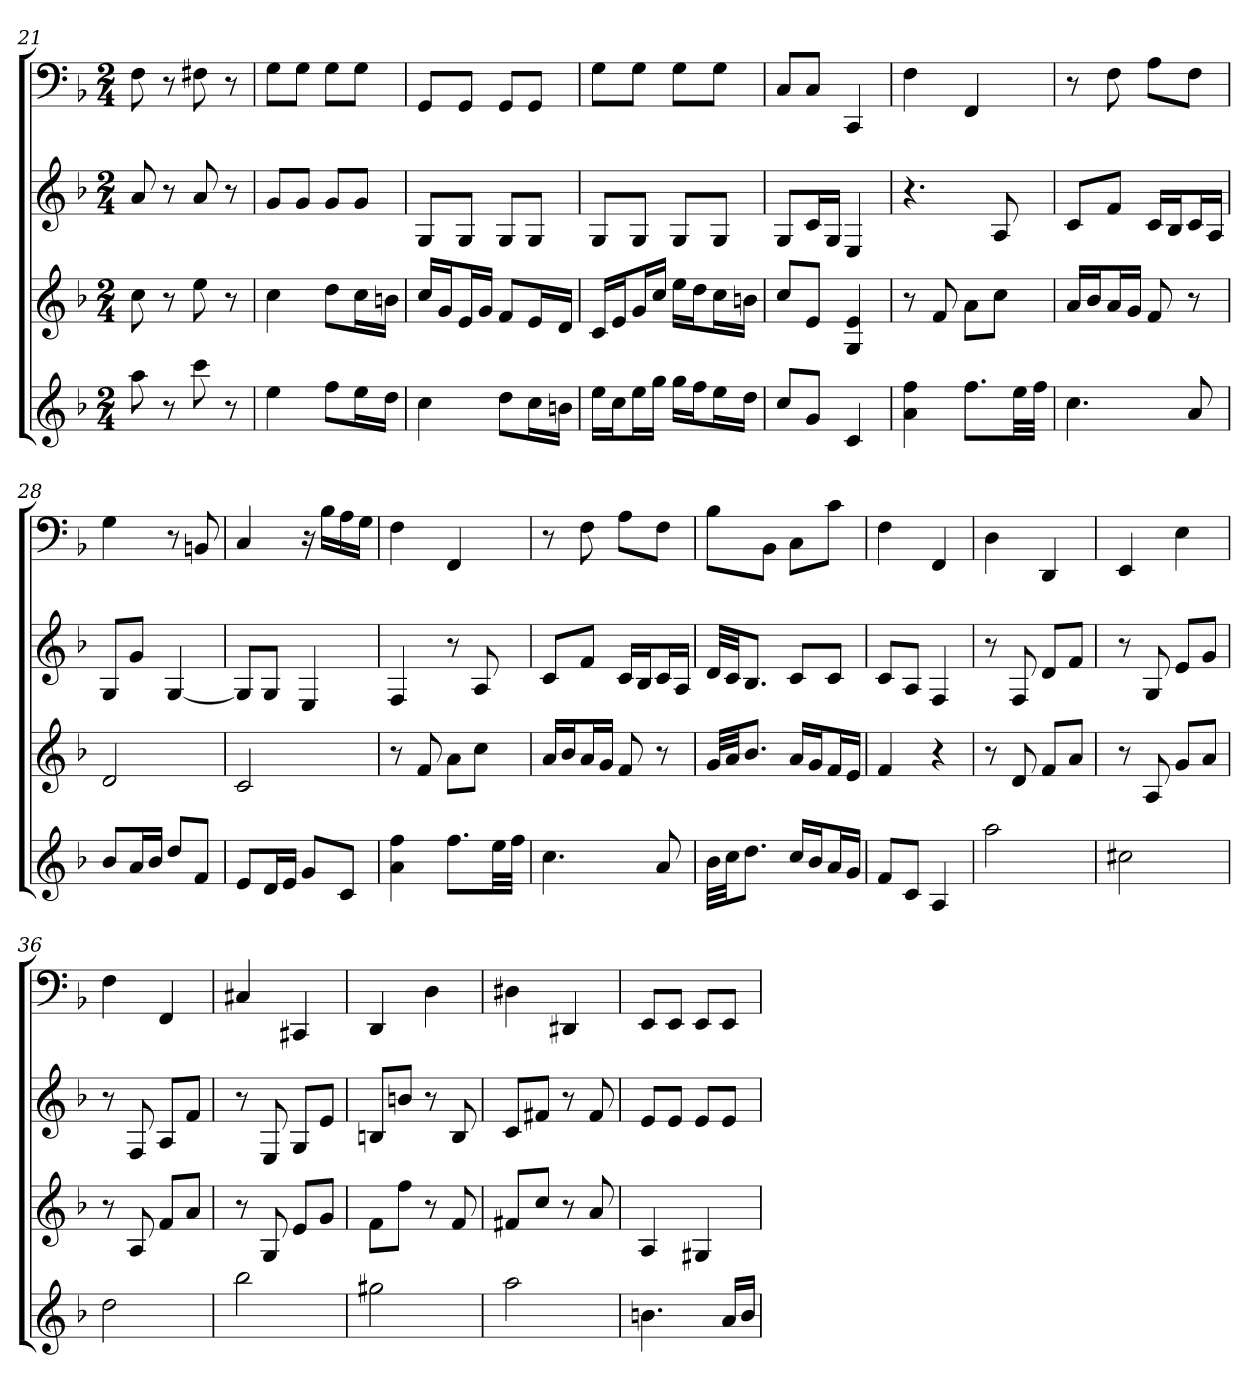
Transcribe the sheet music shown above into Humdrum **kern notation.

**kern	**kern	**kern	**kern
*part4	*part3	*part2	*part1
*staff4	*staff3	*staff2	*staff1
*k[b-]	*k[b-]	*k[b-]	*k[b-]
*F:	*F:	*F:	*F:
*M2/4	*M2/4	*M2/4	*M2/4
=21	=21	=21	=21
8aa	8cc	8a	8F
8r	8r	8r	8r
8ccc	8ee	8a	8F#X
8r	8r	8r	8r
=22	=22	=22	=22
4ee	4cc	8gL	8GL
.	.	8gJ	8GJ
8ffL	8ddL	8gL	8GL
16eeL	16ccL	8gJ	8GJ
16ddJJ	16bnJJ	.	.
=23	=23	=23	=23
4cc	16ccLL	8GL	8GGL
.	16gJ	.	.
.	16eL	8GJ	8GGJ
.	16gJJ	.	.
8ddL	8fL	8GL	8GGL
16ccL	16eL	8GJ	8GGJ
16bnJJ	16dJJ	.	.
=24	=24	=24	=24
16eeLL	16cLL	8GL	8GL
16ccJ	16eJ	.	.
16eeL	16gL	8GJ	8GJ
16ggJJ	16ccJJ	.	.
16ggLL	16eeLL	8GL	8GL
16ffJ	16ddJ	.	.
16eeL	16ccL	8GJ	8GJ
16ddJJ	16bnJJ	.	.
=25	=25	=25	=25
8ccL	8ccL	8GL	8CL
8gJ	8eJ	16cL	8CJ
.	.	16GJJ	.
4c	4G 4e	4E	4CC
=26	=26	=26	=26
4a 4ff	8r	4.r	4F
.	8f	.	.
8.ffL	8aL	.	4FF
.	8ccJ	8A	.
32eeLL	.	.	.
32ffJJJ	.	.	.
=27	=27	=27	=27
4.cc	16aLL	8cL	8r
.	16b-J	.	.
.	16aL	8fJ	8F
.	16gJJ	.	.
.	8f	16cLL	8AL
.	.	16B-J	.
8a	8r	16cL	8FJ
.	.	16AJJ	.
=28	=28	=28	=28
8b-L	2d	8GL	4G
16aL	.	8gJ	.
16b-JJ	.	.	.
8ddL	.	[4G	8r
8fJ	.	.	8BBn
=29	=29	=29	=29
8eL	2c	8GL]	4C
16dL	.	8GJ	.
16eJJ	.	.	.
8gL	.	4E	16r
.	.	.	16B-LL
8cJ	.	.	16A
.	.	.	16GJJ
=30	=30	=30	=30
4a 4ff	8r	4F	4F
.	8f	.	.
8.ffL	8aL	8r	4FF
.	8ccJ	8A	.
32eeLL	.	.	.
32ffJJJ	.	.	.
=31	=31	=31	=31
4.cc	16aLL	8cL	8r
.	16b-J	.	.
.	16aL	8fJ	8F
.	16gJJ	.	.
.	8f	16cLL	8AL
.	.	16B-J	.
8a	8r	16cL	8FJ
.	.	16AJJ	.
=32	=32	=32	=32
32b-LLL	32gLLL	32dLLL	8B-L
32ccJJ	32aJJ	32cJJ	.
8.ddJ	8.b-J	8.B-J	.
.	.	.	8BB-J
16ccLL	16aLL	8cL	8CL
16b-J	16gJ	.	.
16aL	16fL	8cJ	8cJ
16gJJ	16eJJ	.	.
=33	=33	=33	=33
8fL	4f	8cL	4F
8cJ	.	8AJ	.
4A	4r	4F	4FF
=34	=34	=34	=34
2aa	8r	8r	4D
.	8d	8F	.
.	8fL	8dL	4DD
.	8aJ	8fJ	.
=35	=35	=35	=35
2cc#X	8r	8r	4EE
.	8A	8G	.
.	8gL	8eL	4E
.	8aJ	8gJ	.
=36	=36	=36	=36
2dd	8r	8r	4F
.	8A	8F	.
.	8fL	8AL	4FF
.	8aJ	8fJ	.
=37	=37	=37	=37
2bb-	8r	8r	4C#X
.	8G	8E	.
.	8eL	8GL	4CC#X
.	8gJ	8eJ	.
=38	=38	=38	=38
2gg#X	8fL	8BnL	4DD
.	8ffJ	8bnJ	.
.	8r	8r	4D
.	8f	8B	.
=39	=39	=39	=39
2aa	8f#XL	8cL	4D#X
.	8ccJ	8f#XJ	.
.	8r	8r	4DD#X
.	8a	8f#	.
=40	=40	=40	=40
4.bn	4A	8eL	8EEL
.	.	8eJ	8EEJ
.	4G#X	8eL	8EEL
16aLL	.	8eJ	8EEJ
16bJJ	.	.	.
=	=	=	=
*-	*-	*-	*-
